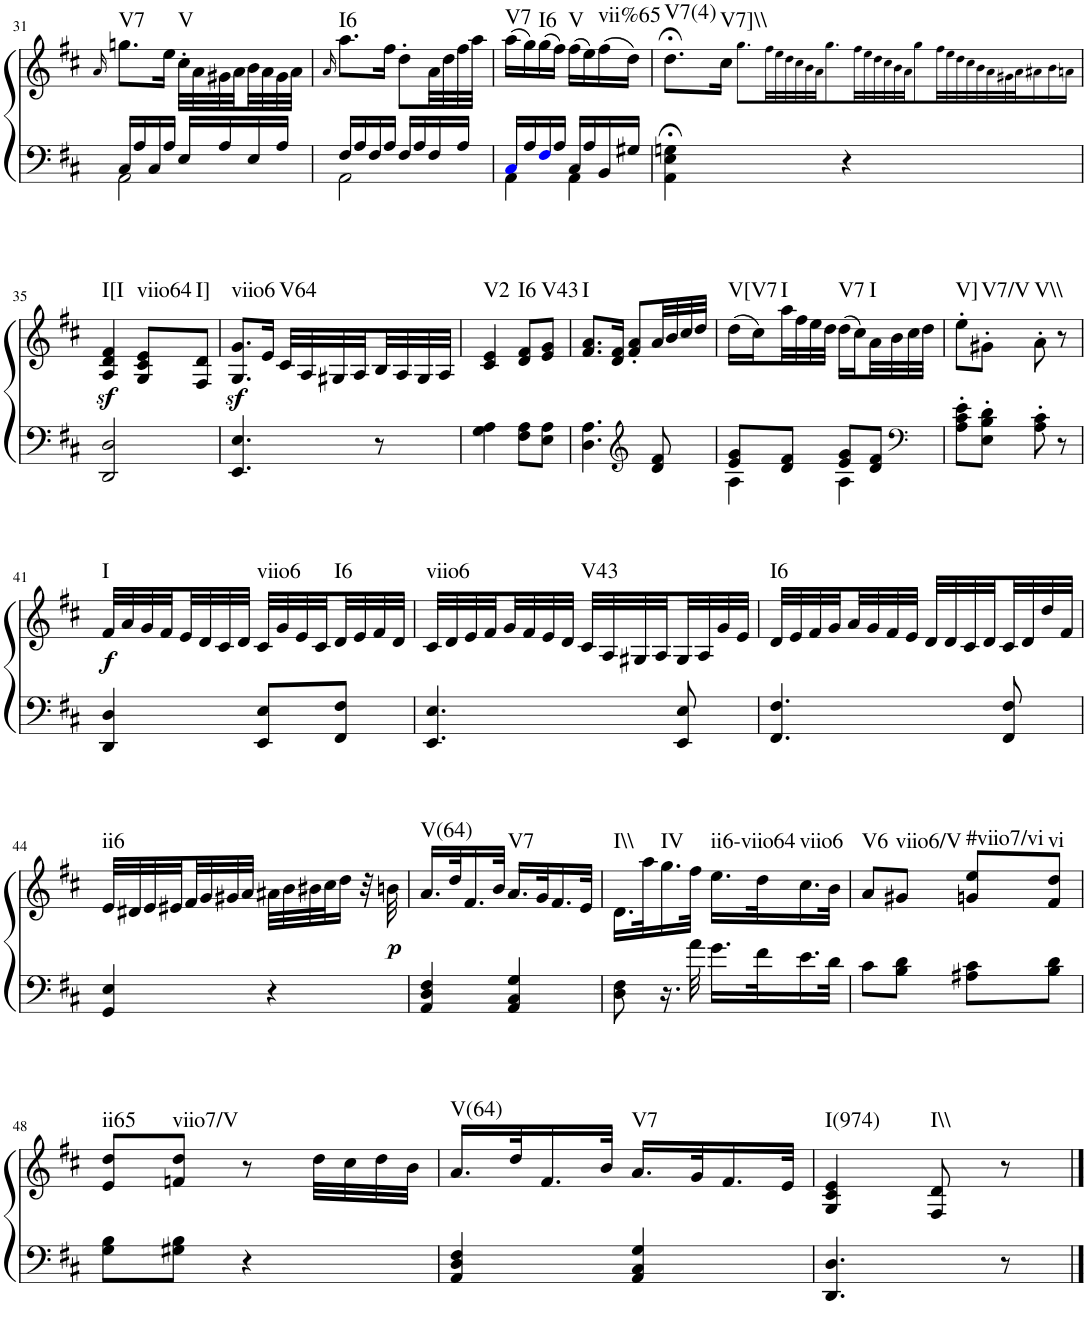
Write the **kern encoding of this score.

**kern	**kern	**dynam	**harte
*part1	*part1	*part1	*part1
*staff2	*staff1	*staff1/2	*
*I"Piano	*	*	*
*I'Pno.	*	*	*
!!LO:PB:g=z
*clefF4	*clefG2	*	*
*k[f#c#]	*k[f#c#]	*	*
*D:	*D:	*	*
*M2/4	*M2/4	*	*
=31	=31	=31	=31
.	16qa/	.	.
*^	*	*	*
!	!	!	!	!LO:H:kt=V7
16C#/LL	2AA\	8.ggn\L	.	N
16A/	.	.	.	.
16C#/	.	.	.	.
16A/JJ	.	16ee\Jk	.	.
!	!	!	!	!LO:H:kt=V
16E/LL	.	32cc#'\LLL	.	N
.	.	32a\	.	.
16A/	.	32g#X\	.	.
.	.	32a\	.	.
16E/	.	32b\	.	.
.	.	32a\	.	.
16A/JJ	.	32g#\	.	.
.	.	32a\JJJ	.	.
=32	=32	=32	=32	=32
.	.	16qa/	.	.
!	!	!	!	!LO:H:kt=I6
16F#/LL	2AA\	8.aa\L	.	N
16A/	.	.	.	.
16F#/	.	.	.	.
16A/JJ	.	16ff#\Jk	.	.
16F#/LL	.	8dd'\L	.	.
16A/	.	.	.	.
16F#/	.	32a\LL	.	.
.	.	32dd\	.	.
16A/JJ	.	32ff#\	.	.
.	.	32aa\JJJ	.	.
=33	=33	=33	=33	=33
!	!	!	!	!LO:H:kt=V7
16C#i/LL	4AA\	(16aa\LL	.	N
16A/	.	16gg\)	.	.
!	!	!	!	!LO:H:kt=I6
16F#i/	.	(16gg\	.	N
16A/JJ	.	16ff#\JJ)	.	.
!	!	!	!	!LO:H:kt=V
16C#/LL	4AA\	(16ff#\LL	.	N
16A/	.	16ee\)	.	.
!	!	!	!	!LO:H:kt=vii%65
16BB/	.	(16ff#\	.	N
16G#X/JJ	.	16dd\JJ)	.	.
*v	*v	*	*	*
=34	=34	=34	=34
!	!	!	!LO:H:kt=V7(4)
4AA\;< 4E\;< 4Gn\;<	8.dd;<\L	.	N
!	!	!	!LO:H:kt=V7]\\
.	16cc#\Jk	.	N
4ryy	8.gg!\L	.	.
.	32ff#!\LL	.	.
.	32ee!\	.	.
4ryy	32dd!\	.	.
.	32cc#!\	.	.
.	32b!\	.	.
.	32a!\JJ	.	.
.	8.gg!\	.	.
4r	.	.	.
.	32ff#!\LL	.	.
.	32ee!\	.	.
.	32dd!\	.	.
.	32cc#!\	.	.
.	32b!\	.	.
.	32a!\JJ	.	.
2ryy	8gg!\	.	.
.	32ff#!\LL	.	.
.	32ee!\	.	.
.	32dd!\	.	.
.	32cc#!\	.	.
.	32b!\	.	.
.	32a!\	.	.
.	32g#X!\	.	.
.	32a!\J	.	.
.	16a#X!\	.	.
.	16b!\	.	.
16ryy	16an!\JJ	.	.
!!LO:LB:g=z
=35	=35	=35	=35
!	!	!LO:DY:b	!LO:H:kt=I[I
2DD/ 2D/	4A/ 4d/ 4f#/	sf	N
!	!	!	!LO:H:kt=viio64
.	8G/ 8c#/ 8e/L	.	N
!	!	!	!LO:H:kt=I]
.	8F#/ 8d/J	.	N
=36	=36	=36	=36
!	!	!LO:DY:b	!LO:H:kt=viio6
4.EE/ 4.E/	8.G/ 8.g/L	sf	N
.	16e/Jk	.	.
!	!	!	!LO:H:kt=V64
.	32c#/LLL	.	N
.	32A/	.	.
.	32G#X/	.	.
.	32A/	.	.
8r	32B/	.	.
.	32A/	.	.
.	32G#/	.	.
.	32A/JJJ	.	.
=37	=37	=37	=37
!	!	!	!LO:H:kt=V2
4G\ 4A\	4c#/ 4e/	.	N
!	!	!	!LO:H:kt=I6
8F#\ 8A\L	8d/ 8f#/L	.	N
!	!	!	!LO:H:kt=V43
8E\ 8A\J	8e/ 8g/J	.	N
=38	=38	=38	=38
!	!	!	!LO:H:kt=I
4.D\ 4.A\	8.f#/ 8.a/L	.	N
.	16d/ 16f#/Jk	.	.
*clefG2	*	*	*
.	8f#/' 8a/'L	.	.
8d/ 8f#/	32a/LL	.	.
.	32b/	.	.
.	32cc#/	.	.
.	32dd/JJJ	.	.
=39	=39	=39	=39
*^	*	*	*
!	!	!	!	!LO:H:kt=V[V7
8e/ 8g/L	4A\	(16dd\LL	.	N
.	.	16cc#\)	.	.
!	!	!	!	!LO:H:kt=I
8d/ 8f#/J	.	32aa\L	.	N
.	.	32ff#\	.	.
.	.	32ee\	.	.
.	.	32dd\JJJ	.	.
!	!	!	!	!LO:H:kt=V7
8e/ 8g/L	4A\	(16dd\LL	.	N
.	.	16cc#\)	.	.
!	!	!	!	!LO:H:kt=I
8d/ 8f#/J	.	32a\L	.	N
.	.	32b\	.	.
*clefF4	*	*	*	*
.	.	32cc#\	.	.
.	.	32dd\JJJ	.	.
*v	*v	*	*	*
=40	=40	=40	=40
!	!	!	!LO:H:kt=V]
8A\' 8c#\' 8e\'L	8ee'\L	.	N
!	!	!	!LO:H:kt=V7/V
8E\' 8B\' 8d\'J	8g#X'\J	.	N
!	!	!	!LO:H:kt=V\\
8A\' 8c#\'	8a'\	.	N
8r	8r	.	.
!!LO:LB:g=z
=41	=41	=41	=41
!	!	!LO:DY:b	!LO:H:kt=I
4DD/ 4D/	32f#/LLL	f	N
.	32a/	.	.
.	32g/	.	.
.	32f#/	.	.
.	32e/	.	.
.	32d/	.	.
.	32c#/	.	.
.	32d/JJJ	.	.
!	!	!	!LO:H:kt=viio6
8EE/ 8E/L	32c#/LLL	.	N
.	32g/	.	.
.	32e/	.	.
.	32c#/	.	.
!	!	!	!LO:H:kt=I6
8FF#/ 8F#/J	32d/	.	N
.	32e/	.	.
.	32f#/	.	.
.	32d/JJJ	.	.
=42	=42	=42	=42
!	!	!	!LO:H:kt=viio6
4.EE/ 4.E/	32c#/LLL	.	N
.	32d/	.	.
.	32e/	.	.
.	32f#/	.	.
.	32g/	.	.
.	32f#/	.	.
.	32e/	.	.
.	32d/JJJ	.	.
!	!	!	!LO:H:kt=V43
.	32c#/LLL	.	N
.	32A/	.	.
.	32G#X/	.	.
.	32A/	.	.
8EE/ 8E/	32G#/	.	.
.	32A/	.	.
.	32g/	.	.
.	32e/JJJ	.	.
=43	=43	=43	=43
!	!	!	!LO:H:kt=I6
4.FF#/ 4.F#/	32d/LLL	.	N
.	32e/	.	.
.	32f#/	.	.
.	32g/	.	.
.	32a/	.	.
.	32g/	.	.
.	32f#/	.	.
.	32e/JJJ	.	.
.	32d/LLL	.	.
.	32d/	.	.
.	32c#/	.	.
.	32d/	.	.
8FF#/ 8F#/	32c#/	.	.
.	32d/	.	.
.	32dd/	.	.
.	32f#/JJJ	.	.
!!LO:LB:g=z
=44	=44	=44	=44
!	!	!	!LO:H:kt=ii6
4GG/ 4E/	32e/LLL	.	N
.	32d#X/	.	.
.	32e/	.	.
.	32e#X/	.	.
.	32f#/	.	.
.	32g/	.	.
.	32g#X/	.	.
.	32a/JJJ	.	.
4r	32a#X\LLL	.	.
.	32b\	.	.
.	32b#X\	.	.
.	32cc#\J	.	.
.	16dd\JJ	.	.
.	32r	.	.
!	!	!LO:DY:b	!
.	32bn\	p	.
=45	=45	=45	=45
!	!	!	!LO:H:kt=V(64)
4AA/ 4D/ 4F#/	16.a/LL	.	N
.	32dd/K	.	.
.	16.f#/	.	.
.	32b/JJk	.	.
!	!	!	!LO:H:kt=V7
4AA/ 4C#/ 4G/	16.a/LL	.	N
.	32g/K	.	.
.	16.f#/	.	.
.	32e/JJk	.	.
=46	=46	=46	=46
!	!	!	!LO:H:kt=I\\
8D\ 8F#\	16.d\LL	.	N
.	32aa\K	.	.
!	!	!	!LO:H:kt=IV
16.r	16.gg\	.	N
32a\	32ff#\JJk	.	.
!	!	!	!LO:H:kt=ii6-viio64
16.g\LL	16.ee\LL	.	N
32f#\K	32dd\K	.	.
!	!	!	!LO:H:kt=viio6
16.e\	16.cc#\	.	N
32d\JJk	32b\JJk	.	.
=47	=47	=47	=47
!	!	!	!LO:H:kt=V6
8c#\L	8a/L	.	N
!	!	!	!LO:H:kt=viio6/V
8B\ 8d\J	8g#X/J	.	N
!	!	!	!LO:H:kt=#viio7/vi
8A#X\ 8c#\L	8gn/ 8ee/L	.	N
!	!	!	!LO:H:kt=vi
8B\ 8d\J	8f#/ 8dd/J	.	N
!!LO:LB:g=z
=48	=48	=48	=48
!	!	!	!LO:H:kt=ii65
8G\ 8B\L	8e/ 8dd/L	.	N
!	!	!	!LO:H:kt=viio7/V
8G#X\ 8B\J	8fn/ 8dd/J	.	N
4r	8r	.	.
.	32dd\LLL	.	.
.	32cc#\	.	.
.	32dd\	.	.
.	32b\JJJ	.	.
=49	=49	=49	=49
!	!	!	!LO:H:kt=V(64)
4AA/ 4D/ 4F#/	16.a/LL	.	N
.	32dd/K	.	.
.	16.f#/	.	.
.	32b/JJk	.	.
!	!	!	!LO:H:kt=V7
4AA/ 4C#/ 4G/	16.a/LL	.	N
.	32g/K	.	.
.	16.f#/	.	.
.	32e/JJk	.	.
=50	=50	=50	=50
!	!	!	!LO:H:kt=I(974)
4.DD/ 4.D/	4G/ 4c#/ 4e/	.	N
!	!	!	!LO:H:kt=I\\
.	8F#/ 8d/	.	N
8r	8r	.	.
==	==	==	==
*-	*-	*-	*-
